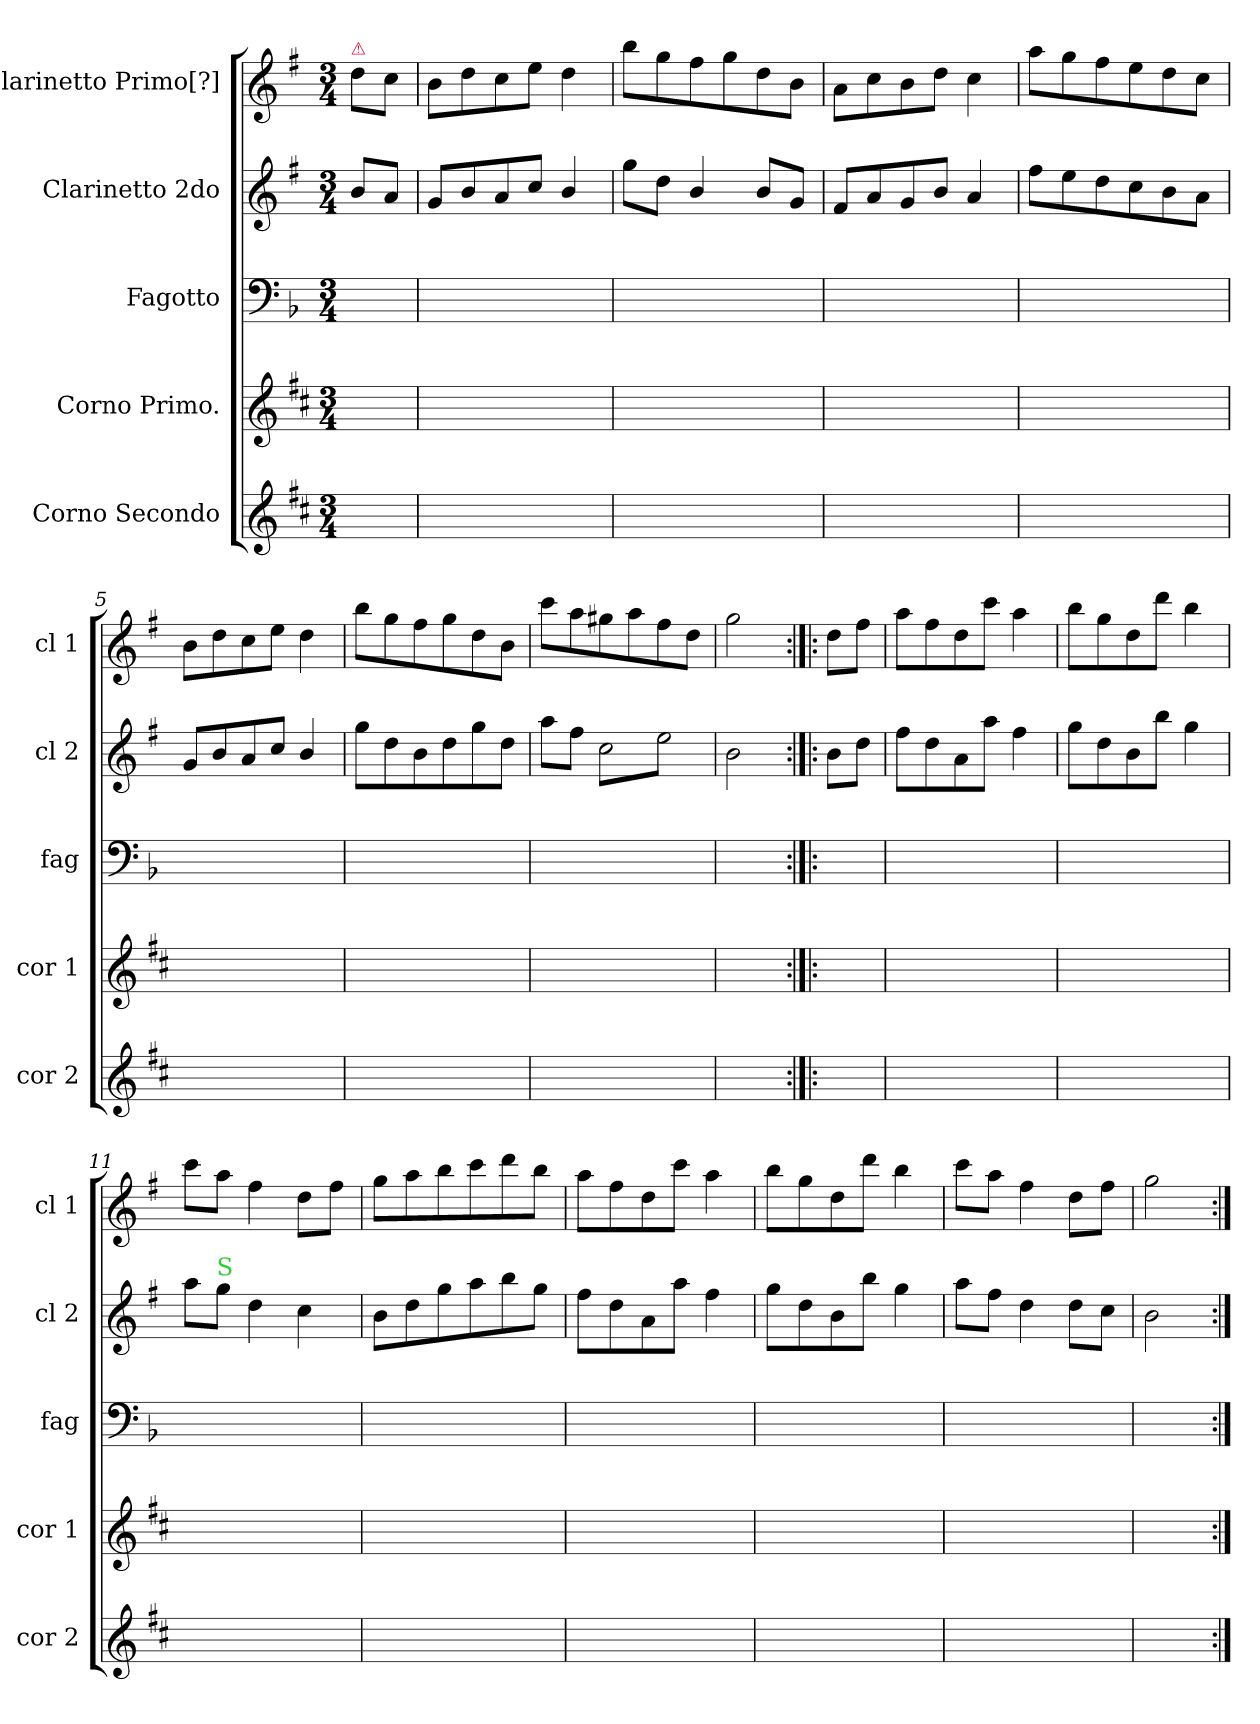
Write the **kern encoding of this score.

**kern	**kern	**kern	**kern	**kern
*part5	*part4	*part3	*part2	*part1
*staff5	*staff4	*staff3	*staff2	*staff1
*I"Corno Secondo	*I"Corno Primo.	*I"Fagotto	*I"Clarinetto 2do	*I"Clarinetto Primo[?]
*I'cor 2	*I'cor 1	*I'fag	*I'cl 2	*I'cl 1
*clefG2	*clefG2	*clefF4	*clefG2	*clefG2
*ITrd5c9	*ITrd5c9	*	*ITrd1c2	*ITrd1c2
*k[b-]	*k[b-]	*k[b-]	*k[b-]	*k[b-]
*M3/4	*M3/4	*M3/4	*M3/4	*M3/4
=	=	=	=	=
!	!	!	!	!LO:TX:a:color=crimson:t=⚠
4ryy	4ryy	4ryy	8a/L	8cc\L
.	.	.	8g/J	8b-\J
=1	=1	=1	=1	=1
2.ryy	2.ryy	2.ryy	8f/L	8a\L
.	.	.	8a/	8cc\
.	.	.	8g/	8b-\
.	.	.	8b-/J	8dd\J
.	.	.	4a/	4cc\
=2	=2	=2	=2	=2
2.ryy	2.ryy	2.ryy	8ff\L	8aa\L
.	.	.	8cc\J	8ff\
.	.	.	4a/	8ee\
.	.	.	.	8ff\
.	.	.	8a/L	8cc\
.	.	.	8f/J	8a\J
=3	=3	=3	=3	=3
2.ryy	2.ryy	2.ryy	8e/L	8g\L
.	.	.	8g/	8b-\
.	.	.	8f/	8a\
.	.	.	8a/J	8cc\J
.	.	.	4g/	4b-\
=4	=4	=4	=4	=4
2.ryy	2.ryy	2.ryy	8ee\L	8gg\L
.	.	.	8dd\	8ff\
.	.	.	8cc\	8ee\
.	.	.	8b-\	8dd\
.	.	.	8a\	8cc\
.	.	.	8g\J	8b-\J
=5	=5	=5	=5	=5
2.ryy	2.ryy	2.ryy	8f/L	8a\L
.	.	.	8a/	8cc\
.	.	.	8g/	8b-\
.	.	.	8b-/J	8dd\J
.	.	.	4a/	4cc\
=6	=6	=6	=6	=6
2.ryy	2.ryy	2.ryy	8ff\L	8aa\L
.	.	.	8cc\	8ff\
.	.	.	8a\	8ee\
.	.	.	8cc\	8ff\
.	.	.	8ff\	8cc\
.	.	.	8cc\J	8a\J
=7	=7	=7	=7	=7
2.ryy	2.ryy	2.ryy	8gg\L	8bb-\L
.	.	.	8ee\J	8gg\
*	*	*	*tremolo	*
.	.	.	8b-\L	8ff#X\
.	.	.	8dd\	8gg\
.	.	.	8b-\	8ee\
.	.	.	8dd\J	8cc\J
*	*	*	*Xtremolo	*
=8	=8	=8	=8	=8
2ryy	2ryy	2ryy	2a\	2ff\
.	.	.	.	.
=:|!|:	=:|!|:	=:|!|:	=:|!|:	=:|!|:
4ryy	4ryy	4ryy	8a\L	8cc\L
.	.	.	8cc\J	8ee\J
=9	=9	=9	=9	=9
2.ryy	2.ryy	2.ryy	8ee\L	8gg\L
.	.	.	8cc\	8ee\
.	.	.	8g\	8cc\
.	.	.	8gg\J	8bb-\J
.	.	.	4ee\	4gg\
=10	=10	=10	=10	=10
2.ryy	2.ryy	2.ryy	8ff\L	8aa\L
.	.	.	8cc\	8ff\
.	.	.	8a\	8cc\
.	.	.	8aa\J	8ccc\J
.	.	.	4ff\	4aa\
=11	=11	=11	=11	=11
2.ryy	2.ryy	2.ryy	8gg\L	8bb-\L
!	!	!	!LO:TX:a:color=limegreen:t=S	!
.	.	.	8ff\J	8gg\J
.	.	.	4cc\	4ee\
.	.	.	4b-\	8cc\L
.	.	.	.	8ee\J
=12	=12	=12	=12	=12
2.ryy	2.ryy	2.ryy	8a\L	8ff\L
.	.	.	8cc\	8gg\
.	.	.	8ff\	8aa\
.	.	.	8gg\	8bb-\
.	.	.	8aa\	8ccc\
.	.	.	8ff\J	8aa\J
=13	=13	=13	=13	=13
2.ryy	2.ryy	2.ryy	8ee\L	8gg\L
.	.	.	8cc\	8ee\
.	.	.	8g\	8cc\
.	.	.	8gg\J	8bb-\J
.	.	.	4ee\	4gg\
=14	=14	=14	=14	=14
2.ryy	2.ryy	2.ryy	8ff\L	8aa\L
.	.	.	8cc\	8ff\
.	.	.	8a\	8cc\
.	.	.	8aa\J	8ccc\J
.	.	.	4ff\	4aa\
=15	=15	=15	=15	=15
2.ryy	2.ryy	2.ryy	8gg\L	8bb-\L
.	.	.	8ee\J	8gg\J
.	.	.	4cc\	4ee\
.	.	.	8cc\L	8cc\L
.	.	.	8b-\J	8ee\J
=16	=16	=16	=16	=16
2ryy	2ryy	2ryy	2a\	2ff\
=:|!	=:|!	=:|!	=:|!	=:|!
*-	*-	*-	*-	*-
